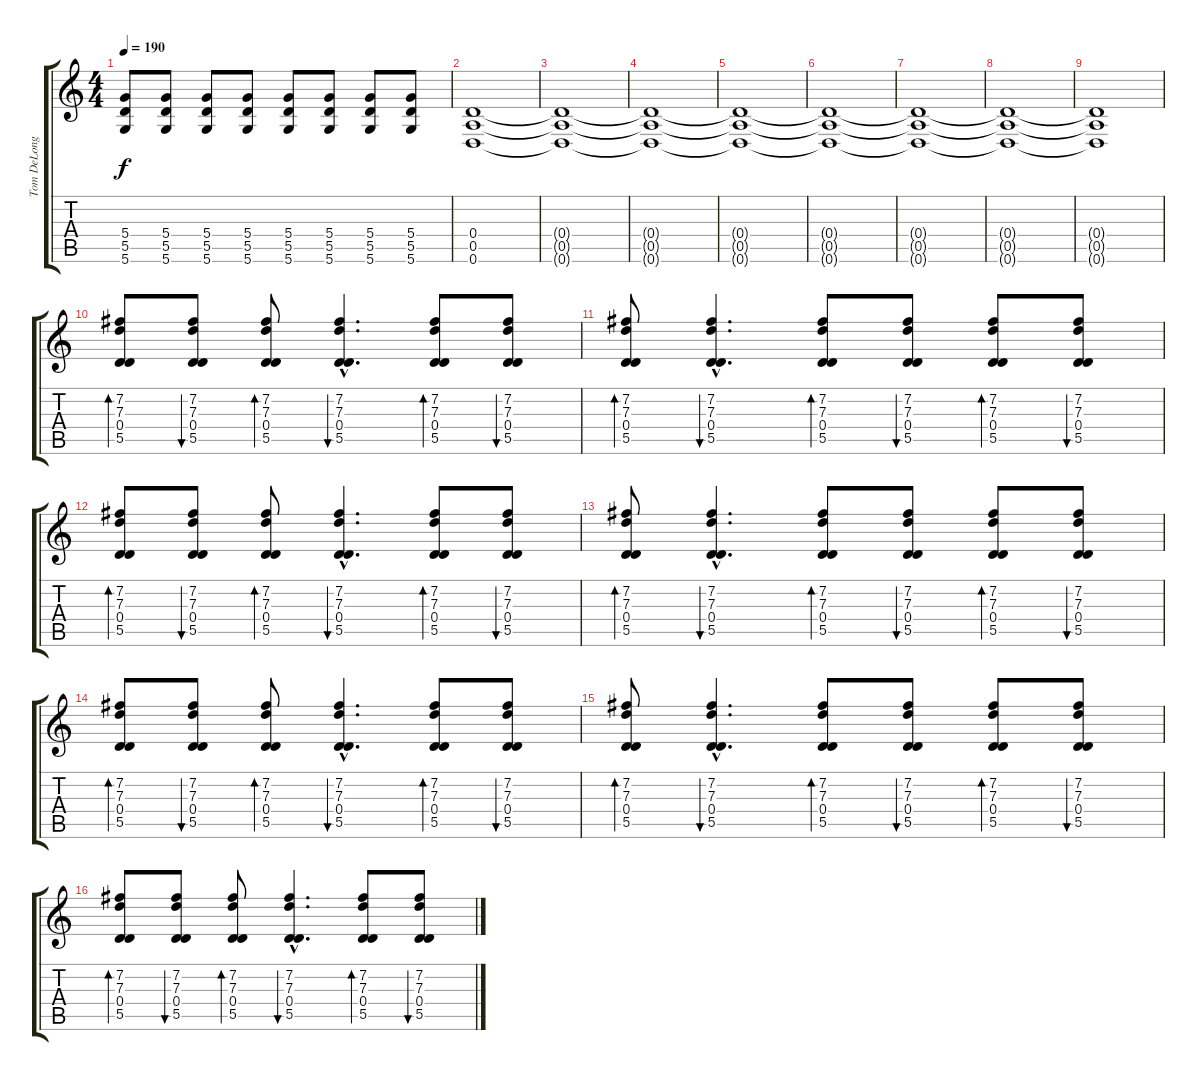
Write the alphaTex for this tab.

\track ("Tom DeLonge" "Tom DeLong") {instrument distortionguitar}
\staff {score tabs}
\tuning (E4 B3 G3 D3 A2 D2) {hide}
\ts (4 4)
\tempo 190
\clef g2
\ks c
(5.4 5.5 5.6).8{dy f} (5.4 5.5 5.6).8 (5.4 5.5 5.6).8 (5.4 5.5 5.6).8 (5.4 5.5 5.6).8 (5.4 5.5 5.6).8 (5.4 5.5 5.6).8 (5.4 5.5 5.6).8 |
(0.4 0.5 0.6).1{volume 8} |
(0.4{t} 0.5{t} 0.6{t}).1 |
(0.4{t} 0.5{t} 0.6{t}).1 |
(0.4{t} 0.5{t} 0.6{t}).1 |
(0.4{t} 0.5{t} 0.6{t}).1{volume 0} |
(0.4{t} 0.5{t} 0.6{t}).1 |
(0.4{t} 0.5{t} 0.6{t}).1 |
(0.4{t} 0.5{t} 0.6{t}).1 |
(7.2 7.3 0.4 5.5).8{bd 60 volume 16 instrument electricguitarclean} (7.2 7.3 0.4 5.5).8{bu 60} (7.2 7.3 0.4 5.5).8{bd 60} (7.2{hac} 7.3{hac} 0.4{hac} 5.5{hac}).4{d bu 60} (7.2 7.3 0.4 5.5).8{bd 60} (7.2 7.3 0.4 5.5).8{bu 60} |
(7.2 7.3 0.4 5.5).8{bd 60} (7.2{hac} 7.3{hac} 0.4{hac} 5.5{hac}).4{d bu 60} (7.2 7.3 0.4 5.5).8{bd 60} (7.2 7.3 0.4 5.5).8{bu 60} (7.2 7.3 0.4 5.5).8{bd 60} (7.2 7.3 0.4 5.5).8{bu 60} |
(7.2 7.3 0.4 5.5).8{bd 60} (7.2 7.3 0.4 5.5).8{bu 60} (7.2 7.3 0.4 5.5).8{bd 60} (7.2{hac} 7.3{hac} 0.4{hac} 5.5{hac}).4{d bu 60} (7.2 7.3 0.4 5.5).8{bd 60} (7.2 7.3 0.4 5.5).8{bu 60} |
(7.2 7.3 0.4 5.5).8{bd 60} (7.2{hac} 7.3{hac} 0.4{hac} 5.5{hac}).4{d bu 60} (7.2 7.3 0.4 5.5).8{bd 60} (7.2 7.3 0.4 5.5).8{bu 60} (7.2 7.3 0.4 5.5).8{bd 60} (7.2 7.3 0.4 5.5).8{bu 60} |
(7.2 7.3 0.4 5.5).8{bd 60} (7.2 7.3 0.4 5.5).8{bu 60} (7.2 7.3 0.4 5.5).8{bd 60} (7.2{hac} 7.3{hac} 0.4{hac} 5.5{hac}).4{d bu 60} (7.2 7.3 0.4 5.5).8{bd 60} (7.2 7.3 0.4 5.5).8{bu 60} |
(7.2 7.3 0.4 5.5).8{bd 60} (7.2{hac} 7.3{hac} 0.4{hac} 5.5{hac}).4{d bu 60} (7.2 7.3 0.4 5.5).8{bd 60} (7.2 7.3 0.4 5.5).8{bu 60} (7.2 7.3 0.4 5.5).8{bd 60} (7.2 7.3 0.4 5.5).8{bu 60} |
(7.2 7.3 0.4 5.5).8{bd 60} (7.2 7.3 0.4 5.5).8{bu 60} (7.2 7.3 0.4 5.5).8{bd 60} (7.2{hac} 7.3{hac} 0.4{hac} 5.5{hac}).4{d bu 60} (7.2 7.3 0.4 5.5).8{bd 60} (7.2 7.3 0.4 5.5).8{bu 60}
